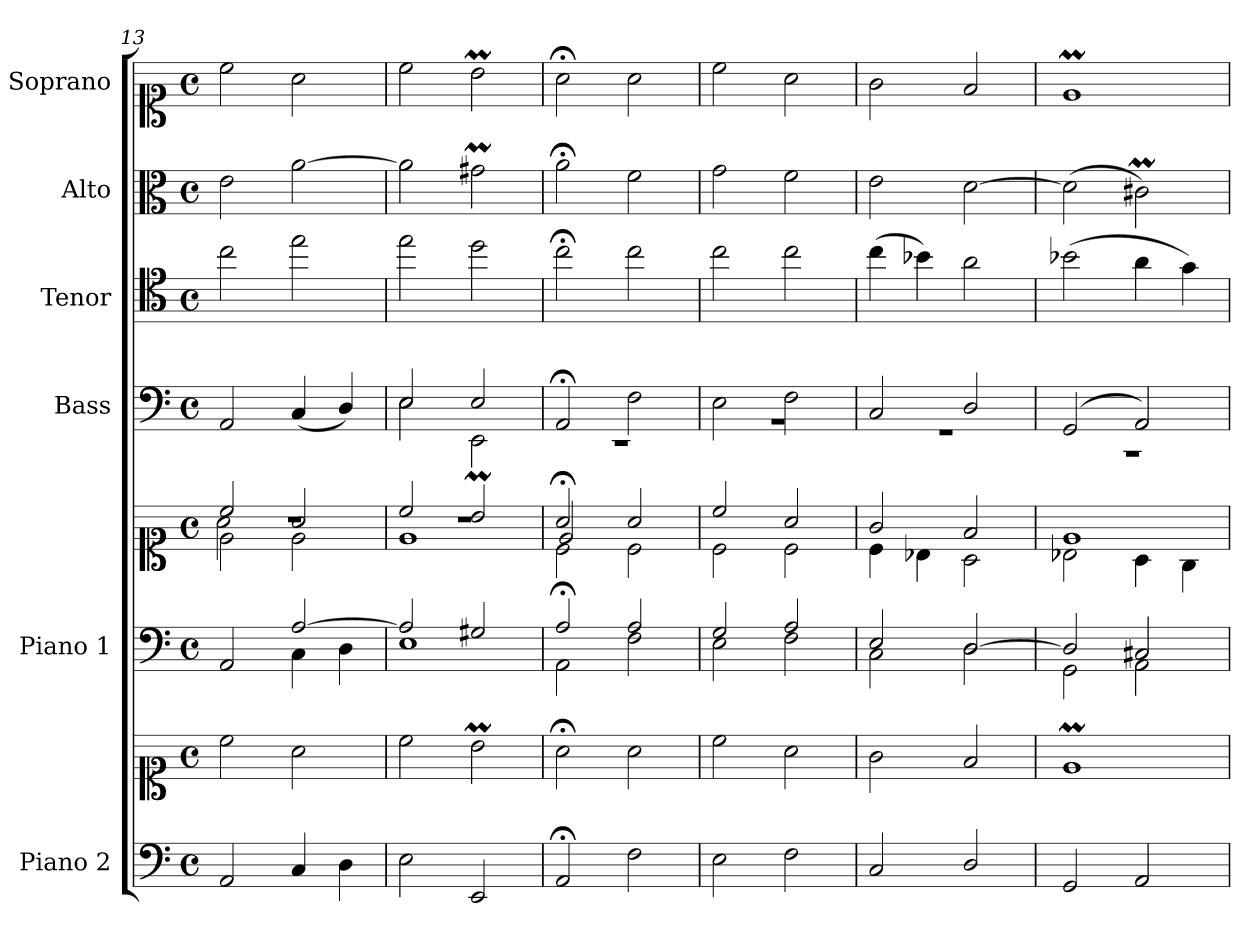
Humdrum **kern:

**kern	**kern	**kern	**kern	**kern	**kern	**kern	**kern
*part6	*part6	*part5	*part5	*part4	*part3	*part2	*part1
*staff8	*staff7	*staff6	*staff5	*staff4	*staff3	*staff2	*staff1
*I"Piano 2	*	*I"Piano 1	*	*I"Bass	*I"Tenor	*I"Alto	*I"Soprano
*I'Pno 2	*	*I'Pno 1	*	*I'B.	*I'T.	*I'A.	*I'S.
*clefF4	*clefC1	*clefF4	*clefC1	*clefF4	*clefC4	*clefC3	*clefC1
*	*	*	*	*	*ITrd7c12	*	*
*k[]	*k[]	*k[]	*k[]	*k[]	*k[]	*k[]	*k[]
*M4/4	*M4/4	*M4/4	*M4/4	*M4/4	*M4/4	*M4/4	*M4/4
*met(c)	*met(c)	*met(c)	*met(c)	*met(c)	*met(c)	*met(c)	*met(c)
=13	=13	=13	=13	=13	=13	=13	=13
*	*	*^	*^	*	*	*	*
*	*	*	*	*	*^	*	*	*	*
*	*	*	*	*	*	*^	*	*	*	*
2AA/	2cc\	2ryy	2AA/	2cc/	2e\	2a\	1r	2AA/	2c\	2e\	2cc\
4C/	2a\	[>2A/	4C\	2a/	2ryy	2e\	.	(4C/	2e\	[>2a\	2a\
4D\	.	.	4D\	.	.	.	.	4D/)	.	.	.
*	*	*	*	*	*	*v	*v	*	*	*	*
=14	=14	=14	=14	=14	=14	=14	=14	=14	=14	=14
*	*	*	*	*	*	*	*^	*	*	*
2E\	2cc\	2A/]	1E\	2cc/	1e\	1r	2E/	2E\	2e\	2a\]	2cc\
2EE/	2bm\	2G#X/	.	2bm/	.	.	2E/	2EE\	2d\	2g#Xm\	2bm\
!!LO:PB:g=z
=15	=15	=15	=15	=15	=15	=15	=15	=15	=15	=15	=15
2AA;/	2a;<\	2A;/	2AA\	2a;</	2e/	2c\	2AA;</	1r	2c;<\	2a;<\	2a;<\
2F\	2a\	2A/	2F\	2a/	2c\	2ryy	2F\	.	2c\	2f\	2a\
*	*	*	*	*	*v	*v	*	*	*	*	*
=16	=16	=16	=16	=16	=16	=16	=16	=16	=16	=16
2E\	2cc\	2G/	2E\	2cc/	2c\	2E\	1r	2c\	2g\	2cc\
2F\	2a\	2A/	2F\	2a/	2c\	2F\	.	2c\	2f\	2a\
=17	=17	=17	=17	=17	=17	=17	=17	=17	=17	=17
2C/	2g\	2E/	2C\	2g/	4c\	2C/	1r	(4c\	2e\	2g\
.	.	.	.	.	4B-X\	.	.	4B-X\)	.	.
2D/	2f/	[>2D/	2D\	2f/	2A\	2D/	.	2A\	[>2d\	2f/
=18	=18	=18	=18	=18	=18	=18	=18	=18	=18	=18
2GG/	1em/	2D/]	2GG\	1e/	2B-X\	(2GG/	1r	(2B-X\	(2d\]	1em/
2AA/	.	2C#X/	2AA\	.	4A\	2AA/)	.	4A\	2c#Xm\)	.
.	.	.	.	.	4G\	.	.	4G\)	.	.
*	*	*v	*v	*	*	*v	*v	*	*	*
*	*	*	*v	*v	*	*	*	*
=	=	=	=	=	=	=	=
*-	*-	*-	*-	*-	*-	*-	*-
